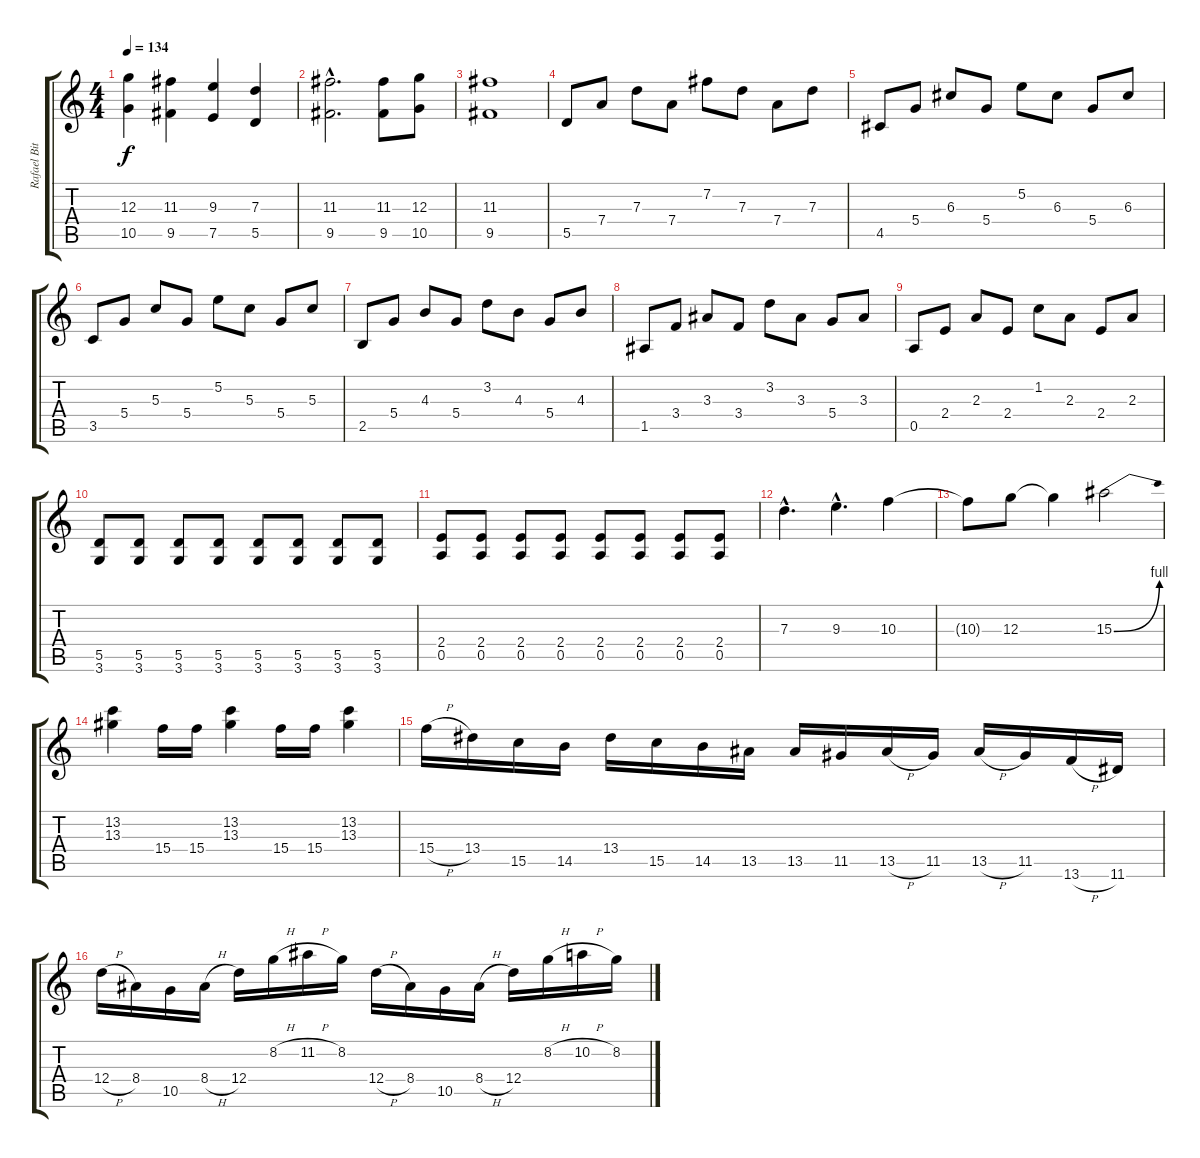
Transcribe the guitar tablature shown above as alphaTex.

\track ("Rafael Bittencourt" "Rafael Bit") {instrument distortionguitar}
\staff {score tabs}
\tuning (E4 B3 G3 D3 A2 E2) {hide}
\ts (4 4)
\tempo 134
\clef g2
\ks c
(12.3 10.5).4{dy f} (11.3 9.5).4 (9.3 7.5).4 (7.3 5.5).4 |
(11.3{hac} 9.5{hac}).2{d} (11.3 9.5).8 (12.3 10.5).8 |
(11.3 9.5).1 |
5.5.8 7.4.8 7.3.8 7.4.8 7.2.8 7.3.8 7.4.8 7.3.8 |
4.5.8 5.4.8 6.3.8 5.4.8 5.2.8 6.3.8 5.4.8 6.3.8 |
3.5.8 5.4.8 5.3.8 5.4.8 5.2.8 5.3.8 5.4.8 5.3.8 |
2.5.8 5.4.8 4.3.8 5.4.8 3.2.8 4.3.8 5.4.8 4.3.8 |
1.5.8 3.4.8 3.3.8 3.4.8 3.2.8 3.3.8 5.4.8 3.3.8 |
0.5.8 2.4.8 2.3.8 2.4.8 1.2.8 2.3.8 2.4.8 2.3.8 |
(5.5 3.6).8 (5.5 3.6).8 (5.5 3.6).8 (5.5 3.6).8 (5.5 3.6).8 (5.5 3.6).8 (5.5 3.6).8 (5.5 3.6).8 |
(2.4 0.5).8 (2.4 0.5).8 (2.4 0.5).8 (2.4 0.5).8 (2.4 0.5).8 (2.4 0.5).8 (2.4 0.5).8 (2.4 0.5).8 |
7.3{hac}.4{d} 9.3{hac}.4{d} 10.3.4 |
10.3{t}.8 12.3.8 12.3{t}.4 15.3{be (bend 0 0 60 4)}.2 |
(13.2 13.3).4 15.4.16 15.4.16 (13.2 13.3).4 15.4.16 15.4.16 (13.2 13.3).4 |
15.4{h}.16 13.4.16 15.5.16 14.5.16 13.4.16 15.5.16 14.5.16 13.5.16 13.5.16 11.5.16 13.5{h}.16 11.5.16 13.5{h}.16 11.5.16 13.6{h}.16 11.6.16 |
12.4{h}.16 8.4.16 10.5.16 8.4{h}.16 12.4.16 8.2{h}.16 11.2{h}.16 8.2.16 12.4{h}.16 8.4.16 10.5.16 8.4{h}.16 12.4.16 8.2{h}.16 10.2{h}.16 8.2.16
